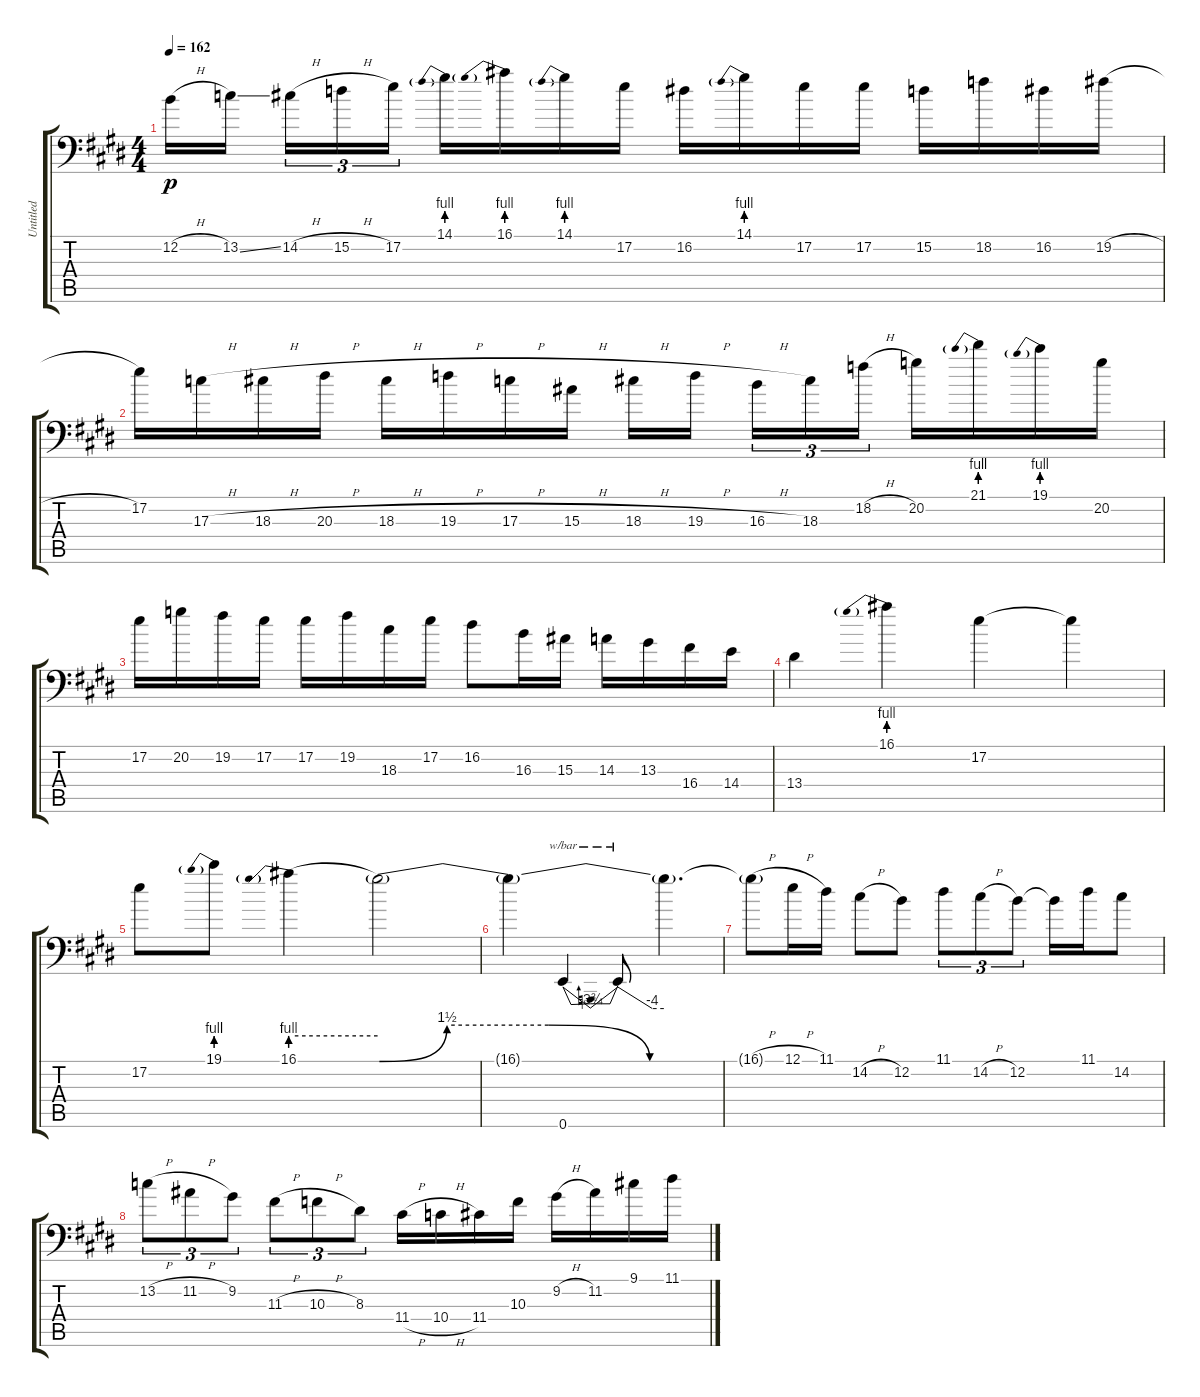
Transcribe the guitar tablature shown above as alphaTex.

\track ("Untitled" "Untitled") {instrument overdrivenguitar}
\staff {score tabs}
\tuning (E3 B2 G2 D2 A1 E1) {hide}
\ts (4 4)
\tempo 162
\clef f4
\ks c#minor
12.2{h}.16{dy p} 13.2{ss}.16{beam splitsecondary} 14.2{h}.16{tu (3 2)} 15.2{h}.16{tu (3 2)} 17.2.16{tu (3 2)} 14.1{be (prebend 0 4 60 4)}.16 16.1{be (prebend 0 4 60 4)}.16 14.1{be (prebend 0 4 60 4)}.16 17.2.16 16.2.16 14.1{be (prebend 0 4 60 4)}.16 17.2.16 17.2.16 15.2.16 18.2.16 16.2.16 19.2{h}.16 |
\ks e
17.2.16 17.3{h}.16 18.3{h}.16 20.3{h}.16 18.3{h}.16 19.3{h}.16 17.3{h}.16 15.3{h}.16 18.3{h}.16 19.3{h}.16{beam splitsecondary} 16.3{h}.16{tu (3 2)} 18.3.16{tu (3 2)} 18.2{h}.16{tu (3 2)} 20.2.16 21.1{be (prebend 0 4 60 4)}.16 19.1{be (prebend 0 4 60 4)}.16 20.2.16 |
\ks c#minor
17.2.16 20.2.16 19.2.16 17.2.16 17.2.16 19.2.16 18.3.16 17.2.16 16.2.8 16.3.16 15.3.16 14.3.16 13.3.16 16.4.16 14.4.16 |
\ks e
13.4.4 16.1{be (prebend 0 4 60 4)}.4 17.2.4 17.2{t}.4 |
\ks c#minor
17.2.8 19.1{be (prebend 0 4 60 4)}.8 16.1{be (prebend 0 4 60 4)}.4 16.1{be (custom 0 0 10 6 25 6 40 0 60 0) t}.2 |
16.1{t}.4 0.6.4{tbe (dip default 0 0 30 -15 60 0)} 0.6{t}.8{tbe (custom default 0 0 45 -16 60 -16)} 16.1{t}.4{d} |
\ks e
16.1{h t}.8 12.1{h}.16 11.1.16 14.2{h}.8 12.2.8 11.1.8{tu (3 2)} 14.2{h}.8{tu (3 2)} 12.2.8{tu (3 2)} 12.2{t}.16 11.1.16 14.2.8 |
\ks c#minor
13.2{h}.8{tu (3 2)} 11.2{h}.8{tu (3 2)} 9.2.8{tu (3 2)} 11.3{h}.8{tu (3 2)} 10.3{h}.8{tu (3 2)} 8.3.8{tu (3 2)} 11.4{h}.16 10.4{h}.16 11.4.16 10.3.16 9.2{h}.16 11.2.16 9.1.16 11.1{h}.16
